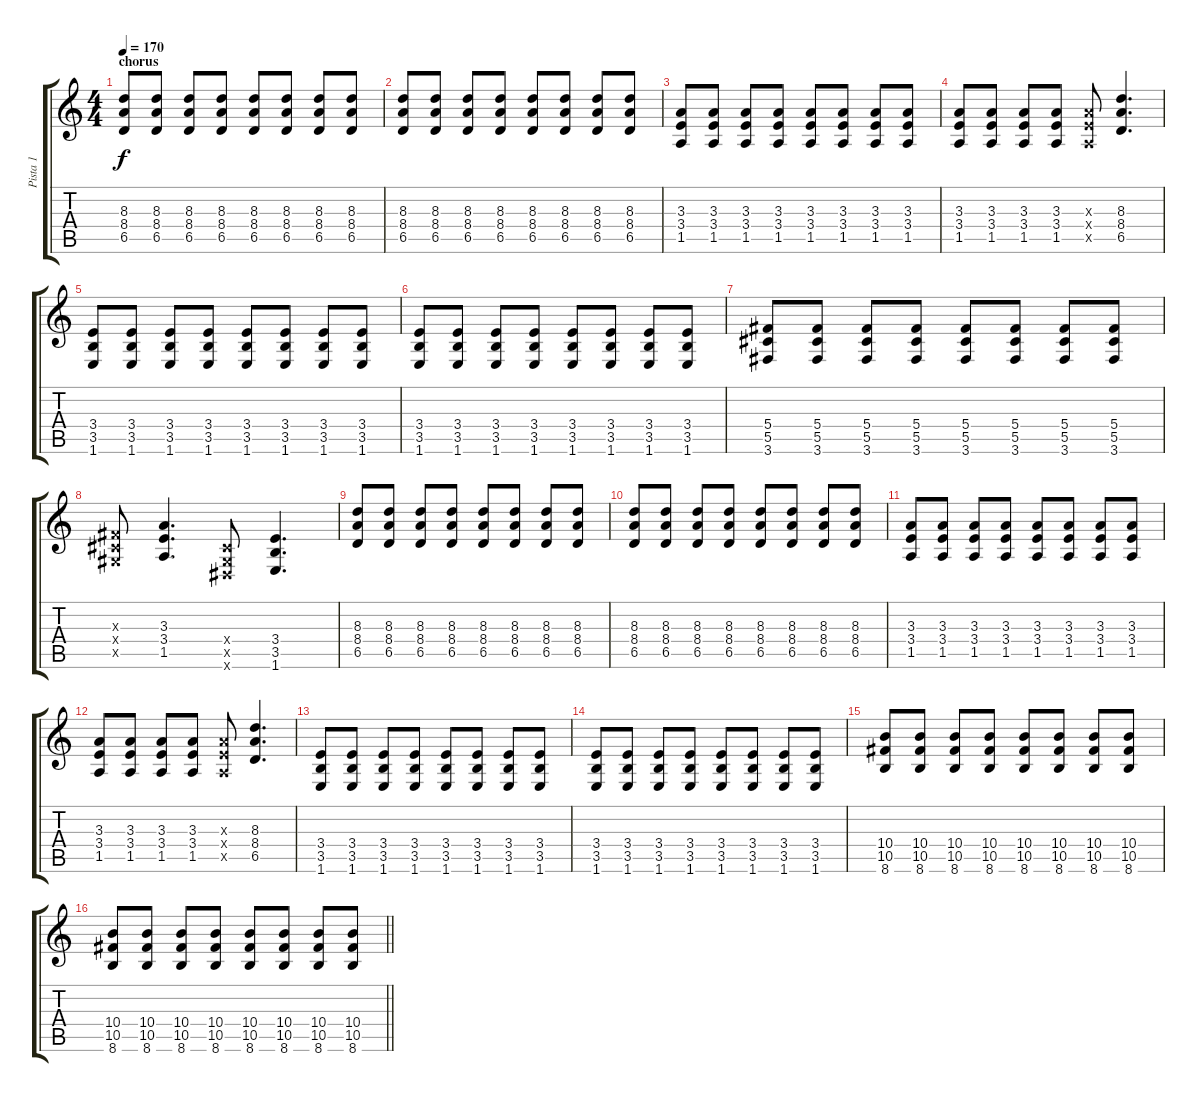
\track ("Pista 1" "Pista 1") {instrument distortionguitar}
\staff {score tabs}
\tuning (Eb4 Bb3 Gb3 Db3 Ab2 Eb2) {hide}
\ts (4 4)
\section ("" "chorus")
\tempo 170
\clef g2
\ks c
(8.3 8.4 6.5).8{dy f instrument overdrivenguitar} (8.3 8.4 6.5).8 (8.3 8.4 6.5).8 (8.3 8.4 6.5).8 (8.3 8.4 6.5).8 (8.3 8.4 6.5).8 (8.3 8.4 6.5).8 (8.3 8.4 6.5).8 |
(8.3 8.4 6.5).8 (8.3 8.4 6.5).8 (8.3 8.4 6.5).8 (8.3 8.4 6.5).8 (8.3 8.4 6.5).8 (8.3 8.4 6.5).8 (8.3 8.4 6.5).8 (8.3 8.4 6.5).8 |
(3.3 3.4 1.5).8 (3.3 3.4 1.5).8 (3.3 3.4 1.5).8 (3.3 3.4 1.5).8 (3.3 3.4 1.5).8 (3.3 3.4 1.5).8 (3.3 3.4 1.5).8 (3.3 3.4 1.5).8 |
(3.3 3.4 1.5).8 (3.3 3.4 1.5).8 (3.3 3.4 1.5).8 (3.3 3.4 1.5).8 (3.3{x} 3.4{x} 1.5{x}).8 (8.3 8.4 6.5).4{d} |
(3.4 3.5 1.6).8 (3.4 3.5 1.6).8 (3.4 3.5 1.6).8 (3.4 3.5 1.6).8 (3.4 3.5 1.6).8 (3.4 3.5 1.6).8 (3.4 3.5 1.6).8 (3.4 3.5 1.6).8 |
(3.4 3.5 1.6).8 (3.4 3.5 1.6).8 (3.4 3.5 1.6).8 (3.4 3.5 1.6).8 (3.4 3.5 1.6).8 (3.4 3.5 1.6).8 (3.4 3.5 1.6).8 (3.4 3.5 1.6).8 |
(5.4 5.5 3.6).8 (5.4 5.5 3.6).8 (5.4 5.5 3.6).8 (5.4 5.5 3.6).8 (5.4 5.5 3.6).8 (5.4 5.5 3.6).8 (5.4 5.5 3.6).8 (5.4 5.5 3.6).8 |
(0.3{x} 0.4{x} 0.5{x}).8 (3.3 3.4 1.5).4{d} (0.4{x} 0.5{x} 0.6{x}).8 (3.4 3.5 1.6).4{d} |
(8.3 8.4 6.5).8{instrument overdrivenguitar} (8.3 8.4 6.5).8 (8.3 8.4 6.5).8 (8.3 8.4 6.5).8 (8.3 8.4 6.5).8 (8.3 8.4 6.5).8 (8.3 8.4 6.5).8 (8.3 8.4 6.5).8 |
(8.3 8.4 6.5).8 (8.3 8.4 6.5).8 (8.3 8.4 6.5).8 (8.3 8.4 6.5).8 (8.3 8.4 6.5).8 (8.3 8.4 6.5).8 (8.3 8.4 6.5).8 (8.3 8.4 6.5).8 |
(3.3 3.4 1.5).8 (3.3 3.4 1.5).8 (3.3 3.4 1.5).8 (3.3 3.4 1.5).8 (3.3 3.4 1.5).8 (3.3 3.4 1.5).8 (3.3 3.4 1.5).8 (3.3 3.4 1.5).8 |
(3.3 3.4 1.5).8 (3.3 3.4 1.5).8 (3.3 3.4 1.5).8 (3.3 3.4 1.5).8 (3.3{x} 3.4{x} 1.5{x}).8 (8.3 8.4 6.5).4{d} |
(3.4 3.5 1.6).8 (3.4 3.5 1.6).8 (3.4 3.5 1.6).8 (3.4 3.5 1.6).8 (3.4 3.5 1.6).8 (3.4 3.5 1.6).8 (3.4 3.5 1.6).8 (3.4 3.5 1.6).8 |
(3.4 3.5 1.6).8 (3.4 3.5 1.6).8 (3.4 3.5 1.6).8 (3.4 3.5 1.6).8 (3.4 3.5 1.6).8 (3.4 3.5 1.6).8 (3.4 3.5 1.6).8 (3.4 3.5 1.6).8 |
(10.4 10.5 8.6).8 (10.4 10.5 8.6).8 (10.4 10.5 8.6).8 (10.4 10.5 8.6).8 (10.4 10.5 8.6).8 (10.4 10.5 8.6).8 (10.4 10.5 8.6).8 (10.4 10.5 8.6).8 |
\barLineRight lightlight
(10.4 10.5 8.6).8 (10.4 10.5 8.6).8 (10.4 10.5 8.6).8 (10.4 10.5 8.6).8 (10.4 10.5 8.6).8 (10.4 10.5 8.6).8 (10.4 10.5 8.6).8 (10.4 10.5 8.6).8
